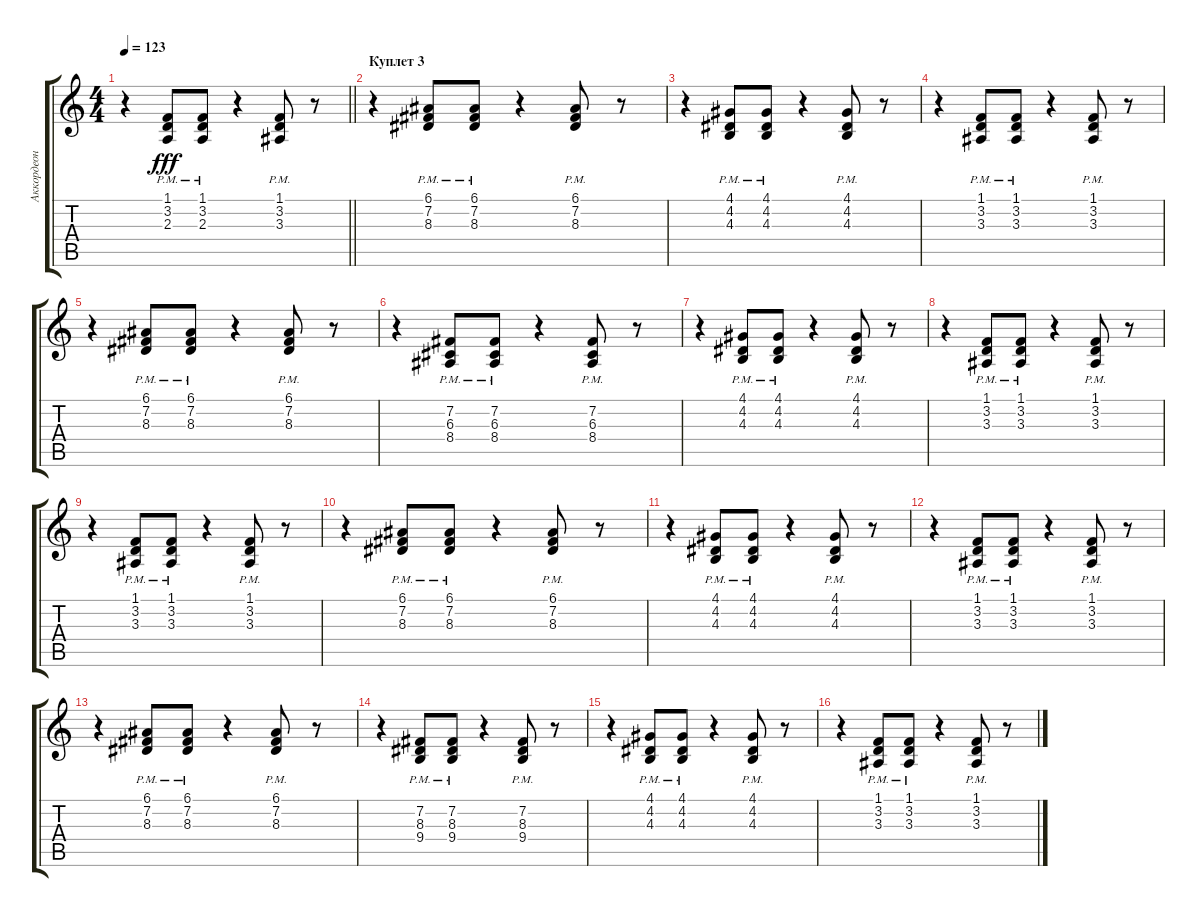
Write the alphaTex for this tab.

\track ("Аккордеон 2 (ритм)" "Аккордеон ") {instrument accordion}
\staff {score tabs}
\tuning (E4 B3 G3 D3 A2 E2) {hide}
\ts (4 4)
\tempo 123
\clef g2
\barLineRight lightlight
\ks c
r.4{dy fff} (1.1{pm} 3.2{pm} 2.3{pm}).8 (1.1{pm} 3.2{pm} 2.3{pm}).8 r.4 (1.1{pm} 3.2{pm} 3.3{pm}).8 r.8 |
\section ("" "Куплет 3")
r.4 (6.1{pm} 7.2{pm} 8.3{pm}).8 (6.1{pm} 7.2{pm} 8.3{pm}).8 r.4 (6.1{pm} 7.2{pm} 8.3{pm}).8 r.8 |
r.4 (4.1{pm} 4.2{pm} 4.3{pm}).8 (4.1{pm} 4.2{pm} 4.3{pm}).8 r.4 (4.1{pm} 4.2{pm} 4.3{pm}).8 r.8 |
r.4 (1.1{pm} 3.2{pm} 3.3{pm}).8 (1.1{pm} 3.2{pm} 3.3{pm}).8 r.4 (1.1{pm} 3.2{pm} 3.3{pm}).8 r.8 |
r.4 (6.1{pm} 7.2{pm} 8.3{pm}).8 (6.1{pm} 7.2{pm} 8.3{pm}).8 r.4 (6.1{pm} 7.2{pm} 8.3{pm}).8 r.8 |
r.4 (7.2{pm} 6.3{pm} 8.4{pm}).8 (7.2{pm} 6.3{pm} 8.4{pm}).8 r.4 (7.2{pm} 6.3{pm} 8.4{pm}).8 r.8 |
r.4 (4.1{pm} 4.2{pm} 4.3{pm}).8 (4.1{pm} 4.2{pm} 4.3{pm}).8 r.4 (4.1{pm} 4.2{pm} 4.3{pm}).8 r.8 |
r.4 (1.1{pm} 3.2{pm} 3.3{pm}).8 (1.1{pm} 3.2{pm} 3.3{pm}).8 r.4 (1.1{pm} 3.2{pm} 3.3{pm}).8 r.8 |
r.4 (1.1{pm} 3.2{pm} 3.3{pm}).8 (1.1{pm} 3.2{pm} 3.3{pm}).8 r.4 (1.1{pm} 3.2{pm} 3.3{pm}).8 r.8 |
r.4 (6.1{pm} 7.2{pm} 8.3{pm}).8 (6.1{pm} 7.2{pm} 8.3{pm}).8 r.4 (6.1{pm} 7.2{pm} 8.3{pm}).8 r.8 |
r.4 (4.1{pm} 4.2{pm} 4.3{pm}).8 (4.1{pm} 4.2{pm} 4.3{pm}).8 r.4 (4.1{pm} 4.2{pm} 4.3{pm}).8 r.8 |
r.4 (1.1{pm} 3.2{pm} 3.3{pm}).8 (1.1{pm} 3.2{pm} 3.3{pm}).8 r.4 (1.1{pm} 3.2{pm} 3.3{pm}).8 r.8 |
r.4 (6.1{pm} 7.2{pm} 8.3{pm}).8 (6.1{pm} 7.2{pm} 8.3{pm}).8 r.4 (6.1{pm} 7.2{pm} 8.3{pm}).8 r.8 |
r.4 (7.2{pm} 8.3{pm} 9.4{pm}).8 (7.2{pm} 8.3{pm} 9.4{pm}).8 r.4 (7.2{pm} 8.3{pm} 9.4{pm}).8 r.8 |
r.4 (4.1{pm} 4.2{pm} 4.3{pm}).8 (4.1{pm} 4.2{pm} 4.3{pm}).8 r.4 (4.1{pm} 4.2{pm} 4.3{pm}).8 r.8 |
r.4 (1.1{pm} 3.2{pm} 3.3{pm}).8 (1.1{pm} 3.2{pm} 3.3{pm}).8 r.4 (1.1{pm} 3.2{pm} 3.3{pm}).8 r.8
